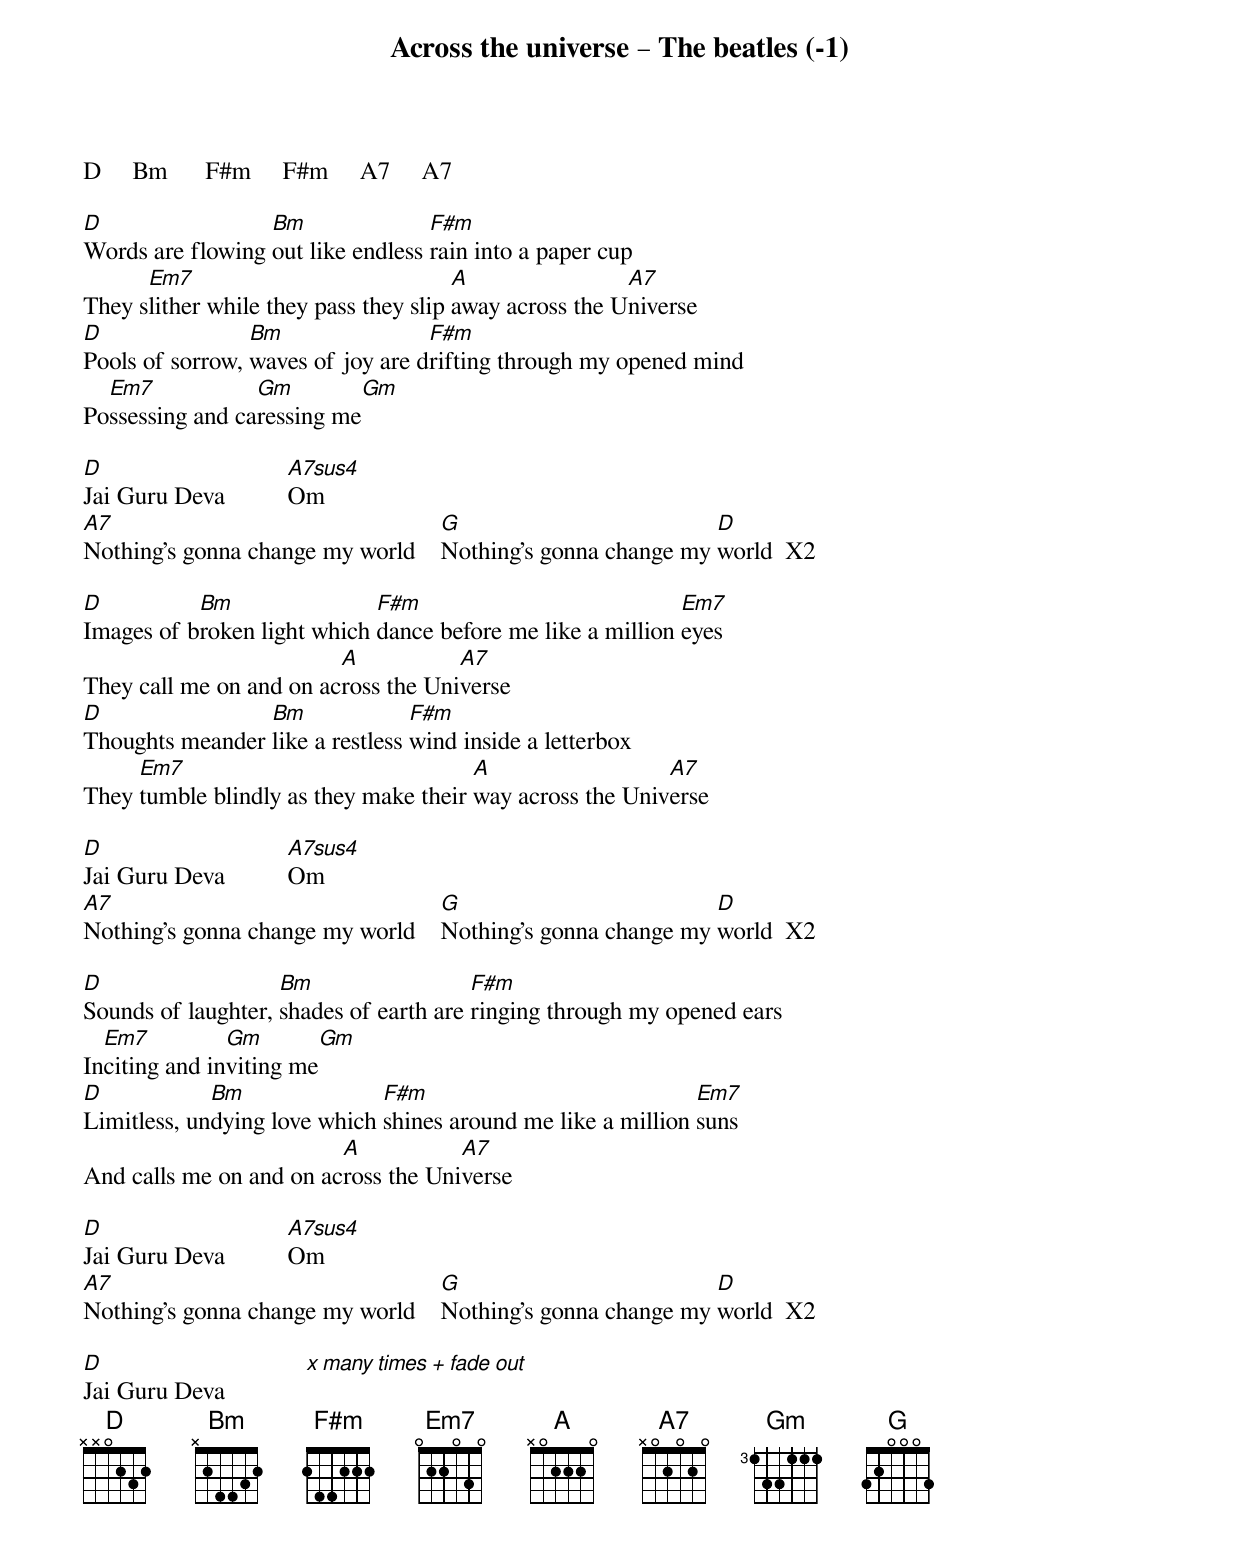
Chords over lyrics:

Across the universe – The beatles (-1)

D     Bm      F#m     F#m     A7     A7

D                 Bm               F#m
Words are flowing out like endless rain into a paper cup
      Em7                              A                A7
They slither while they pass they slip away across the Universe
D                Bm                F#m
Pools of sorrow, waves of joy are drifting through my opened mind
  Em7            Gm          Gm
Possessing and caressing me

D                      A7sus4
Jai Guru Deva          Om
A7                                 G                         D
Nothing's gonna change my world    Nothing's gonna change my world  X2

D          Bm                F#m                            Em7
Images of broken light which dance before me like a million eyes
                         A           A7
They call me on and on across the Universe
D                Bm              F#m
Thoughts meander like a restless wind inside a letterbox
     Em7                               A                  A7
They tumble blindly as they make their way across the Universe

D                      A7sus4
Jai Guru Deva          Om
A7                                 G                         D
Nothing's gonna change my world    Nothing's gonna change my world  X2

D                   Bm                  F#m
Sounds of laughter, shades of earth are ringing through my opened ears
  Em7          Gm         Gm
Inciting and inviting me
D            Bm	              F#m                             Em7
Limitless, undying love which shines around me like a million suns
                         A	     A7
And calls me on and on across the Universe

D                      A7sus4
Jai Guru Deva          Om
A7                                 G                         D
Nothing's gonna change my world    Nothing's gonna change my world  X2

D
Jai Guru Deva             [x many times + fade out]
